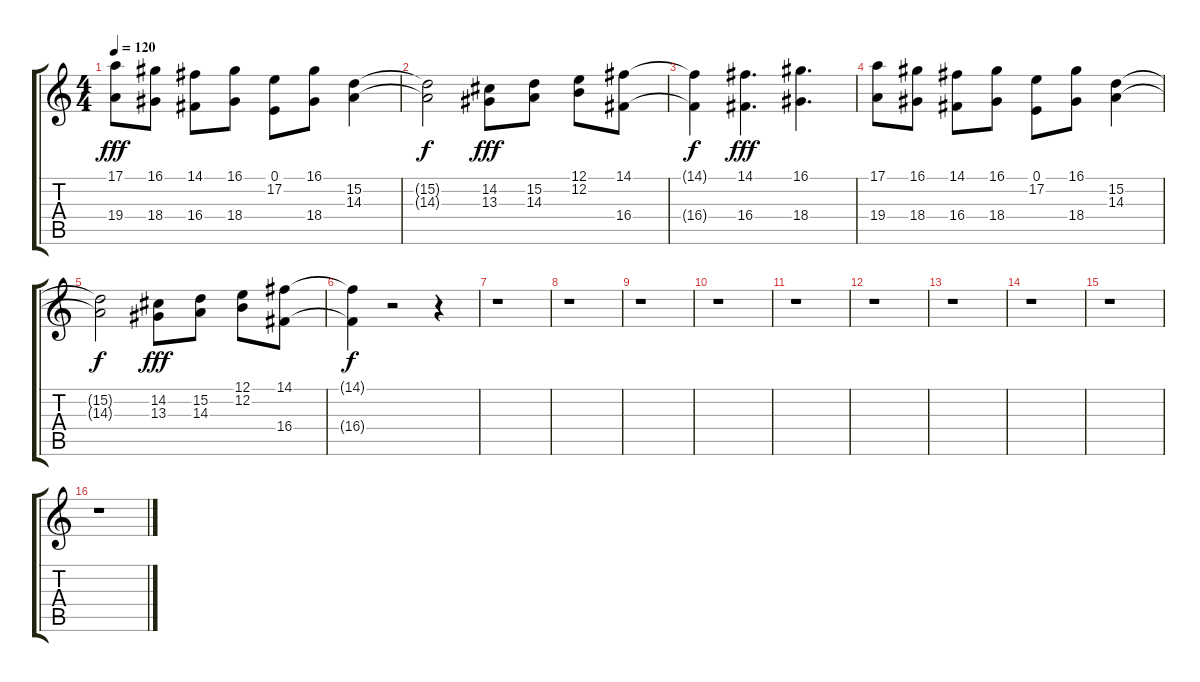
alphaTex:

\track "" {instrument stringensemble1}
\staff {score tabs}
\tuning (E4 B3 G3 D3 A2 E2) {hide}
\ts (4 4)
\tempo 120
\clef g2
\ks c
(17.1 19.4).8{dy fff} (16.1 18.4).8 (14.1 16.4).8 (16.1 18.4).8 (0.1 17.2).8 (16.1 18.4).8 (15.2 14.3).4 |
(15.2{t} 14.3{t}).2{dy f} (14.2 13.3).8{dy fff} (15.2 14.3).8 (12.1 12.2).8 (14.1 16.4).8 |
(14.1{t} 16.4{t}).4{dy f} (14.1 16.4).4{d dy fff volume 11 balance 8} (16.1 18.4).4{d} |
(17.1 19.4).8 (16.1 18.4).8 (14.1 16.4).8 (16.1 18.4).8 (0.1 17.2).8 (16.1 18.4).8 (15.2 14.3).4 |
(15.2{t} 14.3{t}).2{dy f} (14.2 13.3).8{dy fff} (15.2 14.3).8 (12.1 12.2).8 (14.1 16.4).8 |
(14.1{t} 16.4{t}).4{dy f} r.2 r.4 |
r.1 |
r.1 |
r.1 |
r.1 |
r.1 |
r.1 |
r.1 |
r.1 |
r.1 |
r.1
